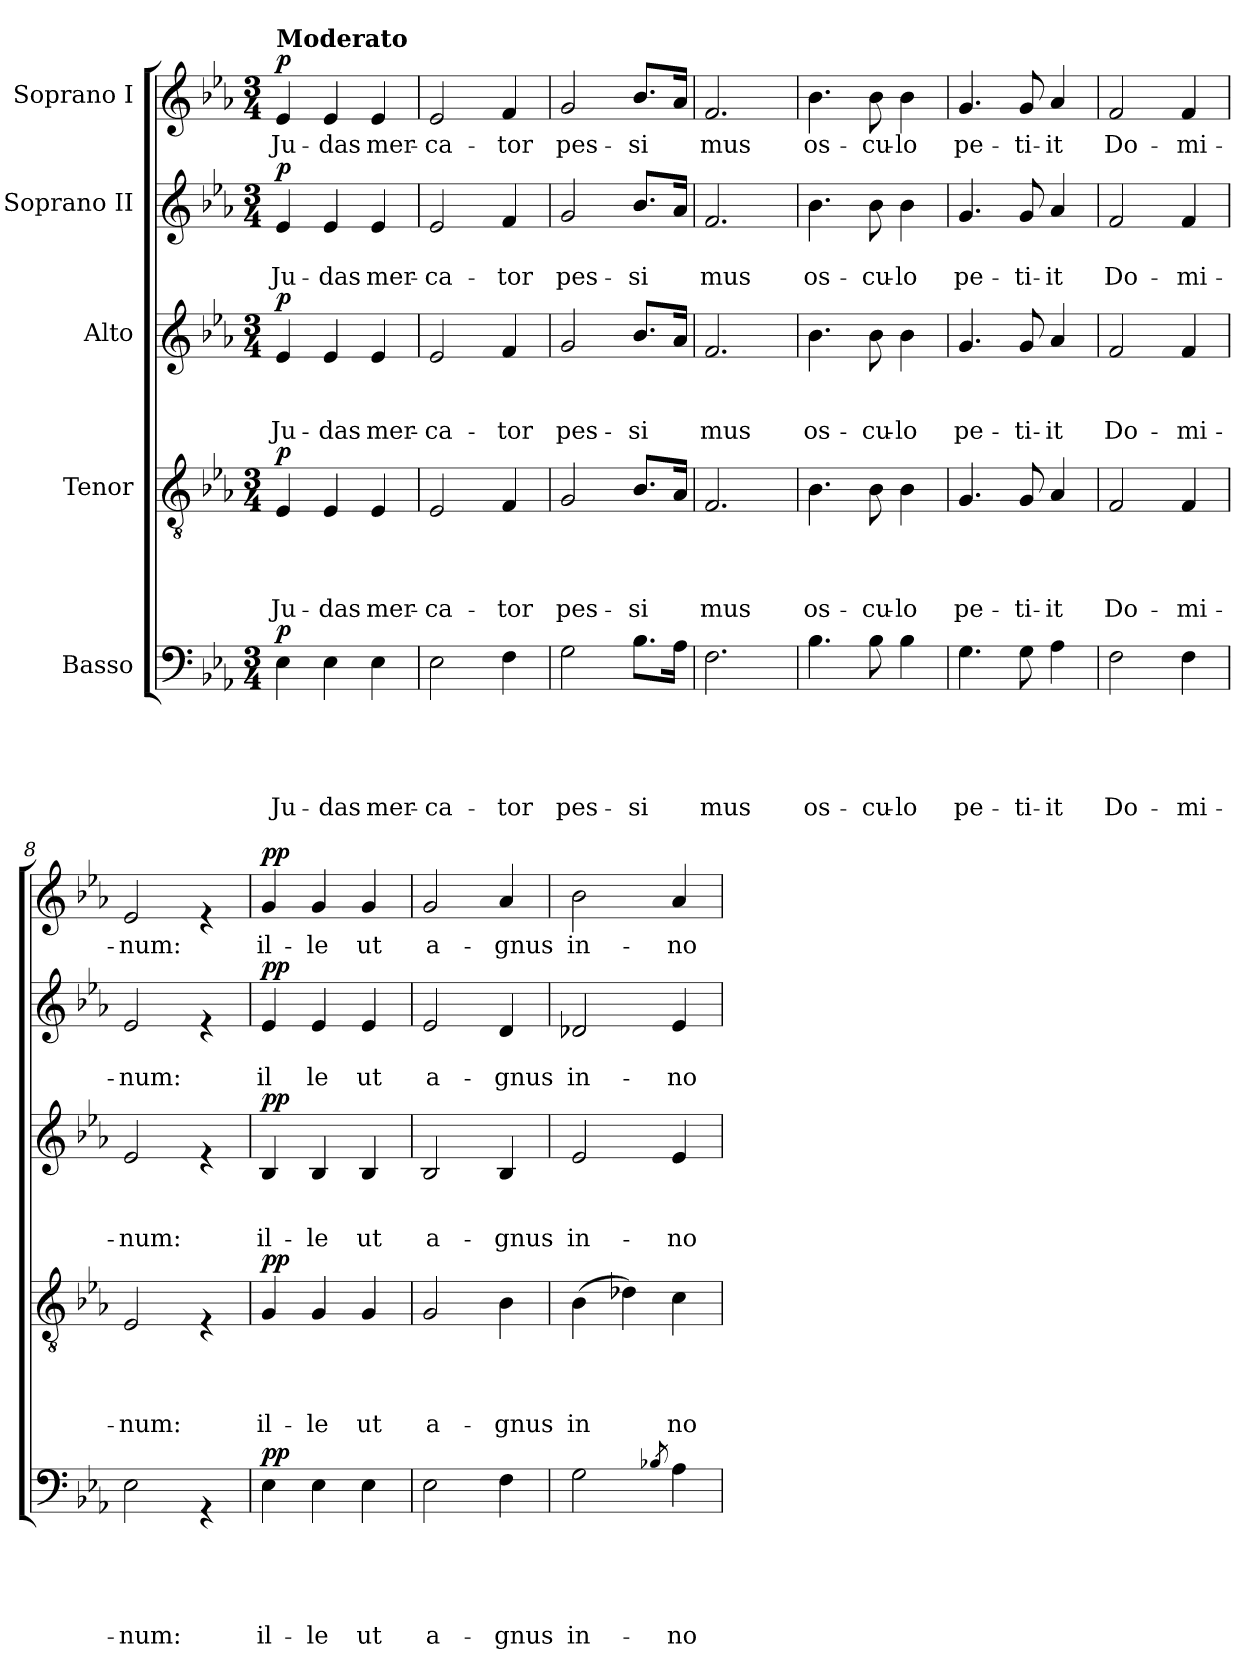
**kern	**text	**text	**text	**text	**text	**dynam	**kern	**text	**text	**text	**text	**dynam	**kern	**text	**text	**text	**dynam	**kern	**text	**text	**dynam	**kern	**text	**dynam
*part5	*part5	*part5	*part5	*part5	*part5	*part5	*part4	*part4	*part4	*part4	*part4	*part4	*part3	*part3	*part3	*part3	*part3	*part2	*part2	*part2	*part2	*part1	*part1	*part1
*staff5	*staff5	*staff5	*staff5	*staff5	*staff5	*staff5	*staff4	*staff4	*staff4	*staff4	*staff4	*staff4	*staff3	*staff3	*staff3	*staff3	*staff3	*staff2	*staff2	*staff2	*staff2	*staff1	*staff1	*staff1
*I"Basso	*	*	*	*	*	*	*I"Tenor	*	*	*	*	*	*I"Alto	*	*	*	*	*I"Soprano II	*	*	*	*I"Soprano I	*	*
*clefF4	*	*	*	*	*	*	*clefGv2	*	*	*	*	*	*clefG2	*	*	*	*	*clefG2	*	*	*	*clefG2	*	*
*k[b-e-a-]	*	*	*	*	*	*	*k[b-e-a-]	*	*	*	*	*	*k[b-e-a-]	*	*	*	*	*k[b-e-a-]	*	*	*	*k[b-e-a-]	*	*
*E-:	*	*	*	*	*	*	*E-:	*	*	*	*	*	*E-:	*	*	*	*	*E-:	*	*	*	*E-:	*	*
*M3/4	*	*	*	*	*	*	*M3/4	*	*	*	*	*	*M3/4	*	*	*	*	*M3/4	*	*	*	*M3/4	*	*
=1	=1	=1	=1	=1	=1	=1	=1	=1	=1	=1	=1	=1	=1	=1	=1	=1	=1	=1	=1	=1	=1	=1	=1	=1
!	!	!	!	!	!	!	!	!	!	!	!	!	!	!	!	!	!	!	!	!	!	!LO:TX:a:B:t=Moderato	!	!
!	!	!	!	!	!LO:LY:b	!LO:DY:a	!	!	!	!	!LO:LY:b	!LO:DY:a	!	!	!	!LO:LY:b	!LO:DY:a	!	!	!LO:LY:b	!LO:DY:a	!	!LO:LY:b	!LO:DY:a
4E-\	.	.	.	.	Ju-	p	4E-/	.	.	.	Ju-	p	4e-/	.	.	Ju-	p	4e-/	.	Ju-	p	4e-/	Ju-	p
!	!	!	!	!	!LO:LY:b	!	!	!	!	!	!LO:LY:b	!	!	!	!	!LO:LY:b	!	!	!	!LO:LY:b	!	!	!LO:LY:b	!
4E-\	.	.	.	.	-das	.	4E-/	.	.	.	-das	.	4e-/	.	.	-das	.	4e-/	.	-das	.	4e-/	-das	.
!	!	!	!	!	!LO:LY:b	!	!	!	!	!	!LO:LY:b	!	!	!	!	!LO:LY:b	!	!	!	!LO:LY:b	!	!	!LO:LY:b	!
4E-\	.	.	.	.	mer-	.	4E-/	.	.	.	mer-	.	4e-/	.	.	mer-	.	4e-/	.	mer-	.	4e-/	mer-	.
=2	=2	=2	=2	=2	=2	=2	=2	=2	=2	=2	=2	=2	=2	=2	=2	=2	=2	=2	=2	=2	=2	=2	=2	=2
!	!	!	!	!	!LO:LY:b	!	!	!	!	!	!LO:LY:b	!	!	!	!	!LO:LY:b	!	!	!	!LO:LY:b	!	!	!LO:LY:b	!
2E-\	.	.	.	.	-ca-	.	2E-/	.	.	.	-ca-	.	2e-/	.	.	-ca-	.	2e-/	.	-ca-	.	2e-/	-ca-	.
!	!	!	!	!	!LO:LY:b	!	!	!	!	!	!LO:LY:b	!	!	!	!	!LO:LY:b	!	!	!	!LO:LY:b	!	!	!LO:LY:b	!
4F\	.	.	.	.	-tor	.	4F/	.	.	.	-tor	.	4f/	.	.	-tor	.	4f/	.	-tor	.	4f/	-tor	.
=3	=3	=3	=3	=3	=3	=3	=3	=3	=3	=3	=3	=3	=3	=3	=3	=3	=3	=3	=3	=3	=3	=3	=3	=3
!	!	!	!	!	!LO:LY:b	!	!	!	!	!	!LO:LY:b	!	!	!	!	!LO:LY:b	!	!	!	!LO:LY:b	!	!	!LO:LY:b	!
2G\	.	.	.	.	pes-	.	2G/	.	.	.	pes-	.	2g/	.	.	pes-	.	2g/	.	pes-	.	2g/	pes-	.
!	!	!	!	!	!LO:LY:b	!	!	!	!	!	!LO:LY:b	!	!	!	!	!LO:LY:b	!	!	!	!LO:LY:b	!	!	!LO:LY:b	!
8.B-\L	.	.	.	.	-si	.	8.B-/L	.	.	.	-si	.	8.b-/L	.	.	-si	.	8.b-/L	.	-si	.	8.b-/L	-si	.
16A-\Jk	.	.	.	.	.	.	16A-/Jk	.	.	.	.	.	16a-/Jk	.	.	.	.	16a-/Jk	.	.	.	16a-/Jk	.	.
=4	=4	=4	=4	=4	=4	=4	=4	=4	=4	=4	=4	=4	=4	=4	=4	=4	=4	=4	=4	=4	=4	=4	=4	=4
!	!	!	!	!	!LO:LY:b	!	!	!	!	!	!LO:LY:b	!	!	!	!	!LO:LY:b	!	!	!	!LO:LY:b	!	!	!LO:LY:b	!
2.F\	.	.	.	.	mus	.	2.F/	.	.	.	mus	.	2.f/	.	.	mus	.	2.f/	.	mus	.	2.f/	mus	.
=5	=5	=5	=5	=5	=5	=5	=5	=5	=5	=5	=5	=5	=5	=5	=5	=5	=5	=5	=5	=5	=5	=5	=5	=5
!	!	!	!	!	!LO:LY:b	!	!	!	!	!	!LO:LY:b	!	!	!	!	!LO:LY:b	!	!	!	!LO:LY:b	!	!	!LO:LY:b	!
4.B-\	.	.	.	.	os-	.	4.B-\	.	.	.	os-	.	4.b-\	.	.	os-	.	4.b-\	.	os-	.	4.b-\	os-	.
!	!	!	!	!	!LO:LY:b	!	!	!	!	!	!LO:LY:b	!	!	!	!	!LO:LY:b	!	!	!	!LO:LY:b	!	!	!LO:LY:b	!
8B-\	.	.	.	.	-cu-	.	8B-\	.	.	.	-cu-	.	8b-\	.	.	-cu-	.	8b-\	.	-cu-	.	8b-\	-cu-	.
!	!	!	!	!	!LO:LY:b	!	!	!	!	!	!LO:LY:b	!	!	!	!	!LO:LY:b	!	!	!	!LO:LY:b	!	!	!LO:LY:b	!
4B-\	.	.	.	.	-lo	.	4B-\	.	.	.	-lo	.	4b-\	.	.	-lo	.	4b-\	.	-lo	.	4b-\	-lo	.
=6	=6	=6	=6	=6	=6	=6	=6	=6	=6	=6	=6	=6	=6	=6	=6	=6	=6	=6	=6	=6	=6	=6	=6	=6
!	!	!	!	!	!LO:LY:b	!	!	!	!	!	!LO:LY:b	!	!	!	!	!LO:LY:b	!	!	!	!LO:LY:b	!	!	!LO:LY:b	!
4.G\	.	.	.	.	pe-	.	4.G/	.	.	.	pe-	.	4.g/	.	.	pe-	.	4.g/	.	pe-	.	4.g/	pe-	.
!	!	!	!	!	!LO:LY:b	!	!	!	!	!	!LO:LY:b	!	!	!	!	!LO:LY:b	!	!	!	!LO:LY:b	!	!	!LO:LY:b	!
8G\	.	.	.	.	-ti-	.	8G/	.	.	.	-ti-	.	8g/	.	.	-ti-	.	8g/	.	-ti-	.	8g/	-ti-	.
!	!	!	!	!	!LO:LY:b	!	!	!	!	!	!LO:LY:b	!	!	!	!	!LO:LY:b	!	!	!	!LO:LY:b	!	!	!LO:LY:b	!
4A-\	.	.	.	.	-it	.	4A-/	.	.	.	-it	.	4a-/	.	.	-it	.	4a-/	.	-it	.	4a-/	-it	.
=7	=7	=7	=7	=7	=7	=7	=7	=7	=7	=7	=7	=7	=7	=7	=7	=7	=7	=7	=7	=7	=7	=7	=7	=7
!	!	!	!	!	!LO:LY:b	!	!	!	!	!	!LO:LY:b	!	!	!	!	!LO:LY:b	!	!	!	!LO:LY:b	!	!	!LO:LY:b	!
2F\	.	.	.	.	Do-	.	2F/	.	.	.	Do-	.	2f/	.	.	Do-	.	2f/	.	Do-	.	2f/	Do-	.
!	!	!	!	!	!LO:LY:b	!	!	!	!	!	!LO:LY:b	!	!	!	!	!LO:LY:b	!	!	!	!LO:LY:b	!	!	!LO:LY:b	!
4F\	.	.	.	.	-mi-	.	4F/	.	.	.	-mi-	.	4f/	.	.	-mi-	.	4f/	.	-mi-	.	4f/	-mi-	.
!!LO:LB:g=z
=8	=8	=8	=8	=8	=8	=8	=8	=8	=8	=8	=8	=8	=8	=8	=8	=8	=8	=8	=8	=8	=8	=8	=8	=8
!	!	!	!	!	!LO:LY:b	!	!	!	!	!	!LO:LY:b	!	!	!	!	!LO:LY:b	!	!	!	!LO:LY:b	!	!	!LO:LY:b	!
2E-\	.	.	.	.	-num:	.	2E-/	.	.	.	-num:	.	2e-/	.	.	-num:	.	2e-/	.	-num:	.	2e-/	-num:	.
4rGG	.	.	.	.	.	.	4rE	.	.	.	.	.	4re	.	.	.	.	4re	.	.	.	4re	.	.
=9	=9	=9	=9	=9	=9	=9	=9	=9	=9	=9	=9	=9	=9	=9	=9	=9	=9	=9	=9	=9	=9	=9	=9	=9
!	!	!	!	!	!LO:LY:b	!LO:DY:a	!	!	!	!	!LO:LY:b	!LO:DY:a	!	!	!	!LO:LY:b	!LO:DY:a	!	!	!LO:LY:b	!LO:DY:a	!	!LO:LY:b	!LO:DY:a
4E-\	.	.	.	.	il-	pp	4G/	.	.	.	il-	pp	4B-/	.	.	il-	pp	4e-/	.	il	pp	4g/	il-	pp
!	!	!	!	!	!LO:LY:b	!	!	!	!	!	!LO:LY:b	!	!	!	!	!LO:LY:b	!	!	!	!LO:LY:b	!	!	!LO:LY:b	!
4E-\	.	.	.	.	-le	.	4G/	.	.	.	-le	.	4B-/	.	.	-le	.	4e-/	.	le	.	4g/	-le	.
!	!	!	!	!	!LO:LY:b	!	!	!	!	!	!LO:LY:b	!	!	!	!	!LO:LY:b	!	!	!	!LO:LY:b	!	!	!LO:LY:b	!
4E-\	.	.	.	.	ut	.	4G/	.	.	.	ut	.	4B-/	.	.	ut	.	4e-/	.	ut	.	4g/	ut	.
=10	=10	=10	=10	=10	=10	=10	=10	=10	=10	=10	=10	=10	=10	=10	=10	=10	=10	=10	=10	=10	=10	=10	=10	=10
!	!	!	!	!	!LO:LY:b	!	!	!	!	!	!LO:LY:b	!	!	!	!	!LO:LY:b	!	!	!	!LO:LY:b	!	!	!LO:LY:b	!
2E-\	.	.	.	.	a-	.	2G/	.	.	.	a-	.	2B-/	.	.	a-	.	2e-/	.	a-	.	2g/	a-	.
!	!	!	!	!	!LO:LY:b	!	!	!	!	!	!LO:LY:b	!	!	!	!	!LO:LY:b	!	!	!	!LO:LY:b	!	!	!LO:LY:b	!
4F\	.	.	.	.	-gnus	.	4B-\	.	.	.	-gnus	.	4B-/	.	.	-gnus	.	4d/	.	-gnus	.	4a-/	-gnus	.
=11	=11	=11	=11	=11	=11	=11	=11	=11	=11	=11	=11	=11	=11	=11	=11	=11	=11	=11	=11	=11	=11	=11	=11	=11
!	!	!	!	!	!LO:LY:b	!	!	!	!	!	!LO:LY:b	!	!	!	!	!LO:LY:b	!	!	!	!LO:LY:b	!	!	!LO:LY:b	!
2G\	.	.	.	.	in-	.	(>4B-\	.	.	.	in	.	2e-/	.	.	in-	.	2d-X/	.	in-	.	2b-\	in-	.
.	.	.	.	.	.	.	4d-X\)	.	.	.	.	.	.	.	.	.	.	.	.	.	.	.	.	.
8qB-X/	.	.	.	.	.	.	.	.	.	.	.	.	.	.	.	.	.	.	.	.	.	.	.	.
!	!	!	!	!	!LO:LY:b	!	!	!	!	!	!LO:LY:b	!	!	!	!	!LO:LY:b	!	!	!	!LO:LY:b	!	!	!LO:LY:b	!
4A-\	.	.	.	.	-no-	.	4c\	.	.	.	no-	.	4e-/	.	.	-no	.	4e-/	.	-no	.	4a-/	-no	.
=	=	=	=	=	=	=	=	=	=	=	=	=	=	=	=	=	=	=	=	=	=	=	=	=
*-	*-	*-	*-	*-	*-	*-	*-	*-	*-	*-	*-	*-	*-	*-	*-	*-	*-	*-	*-	*-	*-	*-	*-	*-
